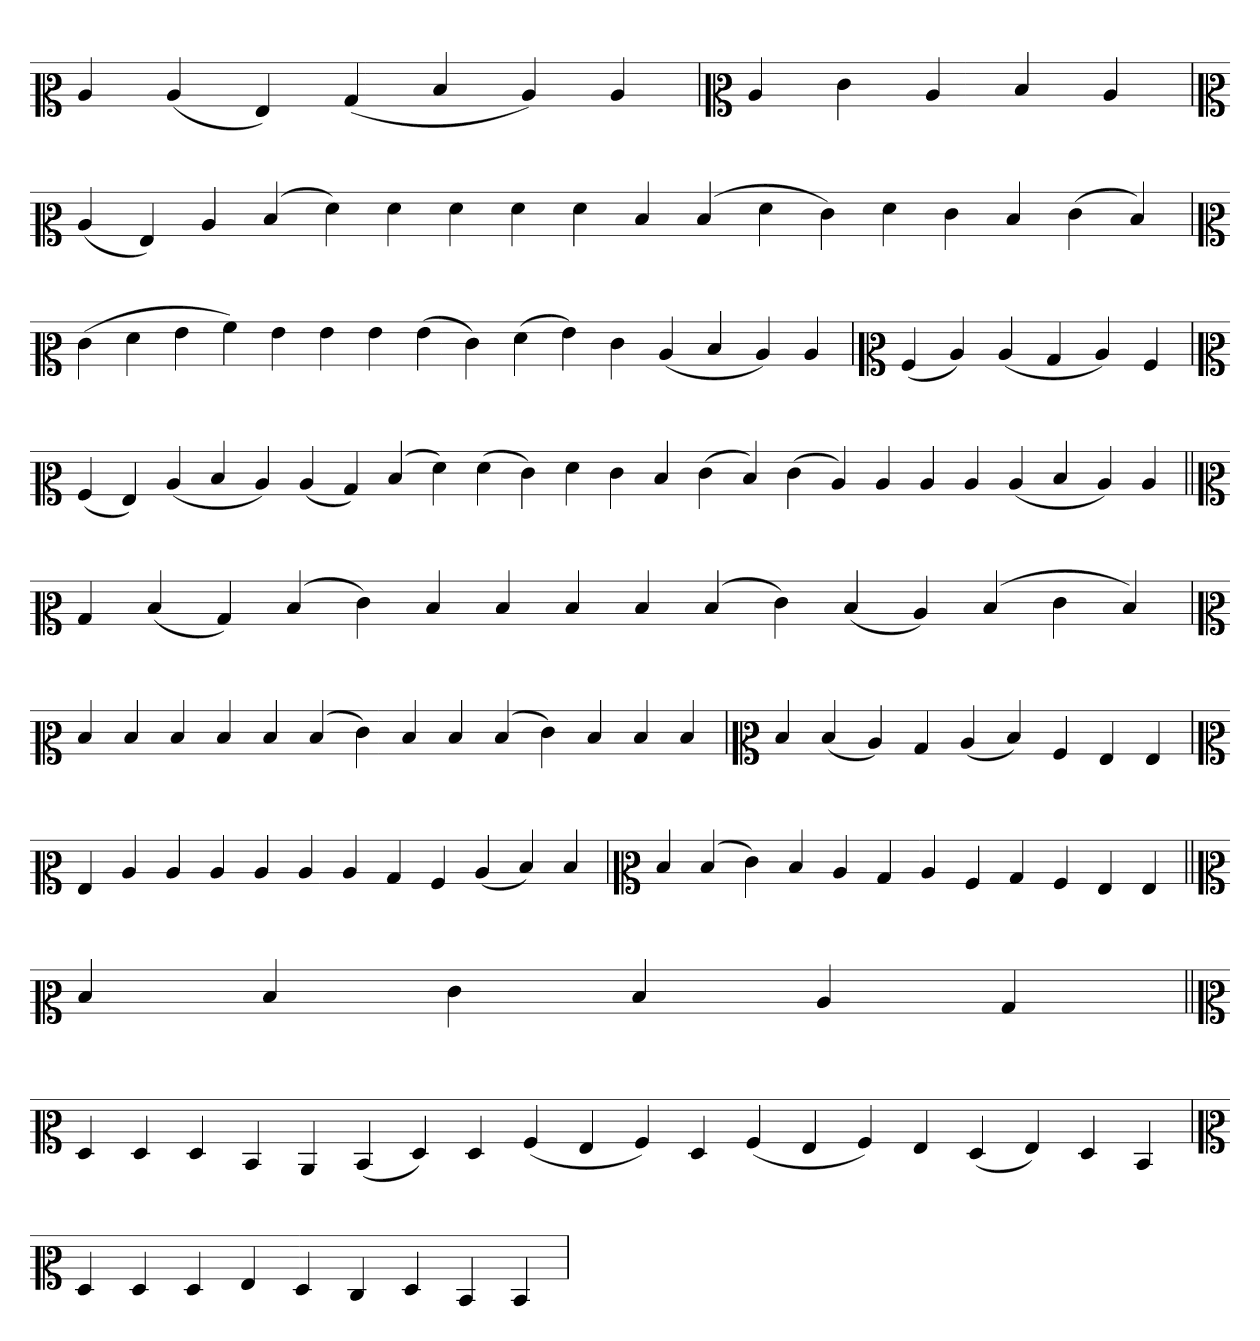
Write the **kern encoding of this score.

**kern
*part1
*staff1
*clefC2
=
4c
(4c
4G)
(4B
4d
4c)
4c
=`
*clefC2
4c
4e
4c
4d
4c
=`
*clefC2
(4c
4G)
4c
(4d
4f)
4f
4f
4f
4f
4d
(4d
4f
4e)
4f
4e
4d
(4e
4d)
='
*clefC2
(4e
4f
4g
4a)
4g
4g
4g
(4g
4e)
(4f
4g)
4e
(4c
4d
4c)
4c
=
*clefC2
(4A
4c)
(4c
4B
4c)
4A
=`
*clefC2
(4A
4G)
(4c
4d
4c)
(4c
4B)
(4d
4f)
(4f
4e)
4f
4e
4d
(4e
4d)
(4e
4c)
4c
4c
4c
(4c
4d
4c)
4c
=||
*clefC2
4B
(4d
4B)
(4d
4e)
4d
4d
4d
4d
(4d
4e)
(4d
4c)
(4d
4e
4d)
='
*clefC2
4d
4d
4d
4d
4d
(4d
4e)
4d
4d
(4d
4e)
4d
4d
4d
='
*clefC2
4d
(4d
4c)
4B
(4c
4d)
4A
4G
4G
=
*clefC2
4G
4c
4c
4c
4c
4c
4c
4B
4A
(4c
4d)
4d
='
*clefC2
4d
(4d
4e)
4d
4c
4B
4c
4A
4B
4A
4G
4G
=||
*clefC2
4d
4d
4e
4d
4c
4B
=||
*clefC2
4F
4F
4F
4D
4C
(4D
4F)
4F
(4A
4G
4A)
4F
(4A
4G
4A)
4G
(4F
4G)
4F
4D
=`
*clefC2
4F
4F
4F
4G
4F
4E
4F
4D
4D
=
*-
